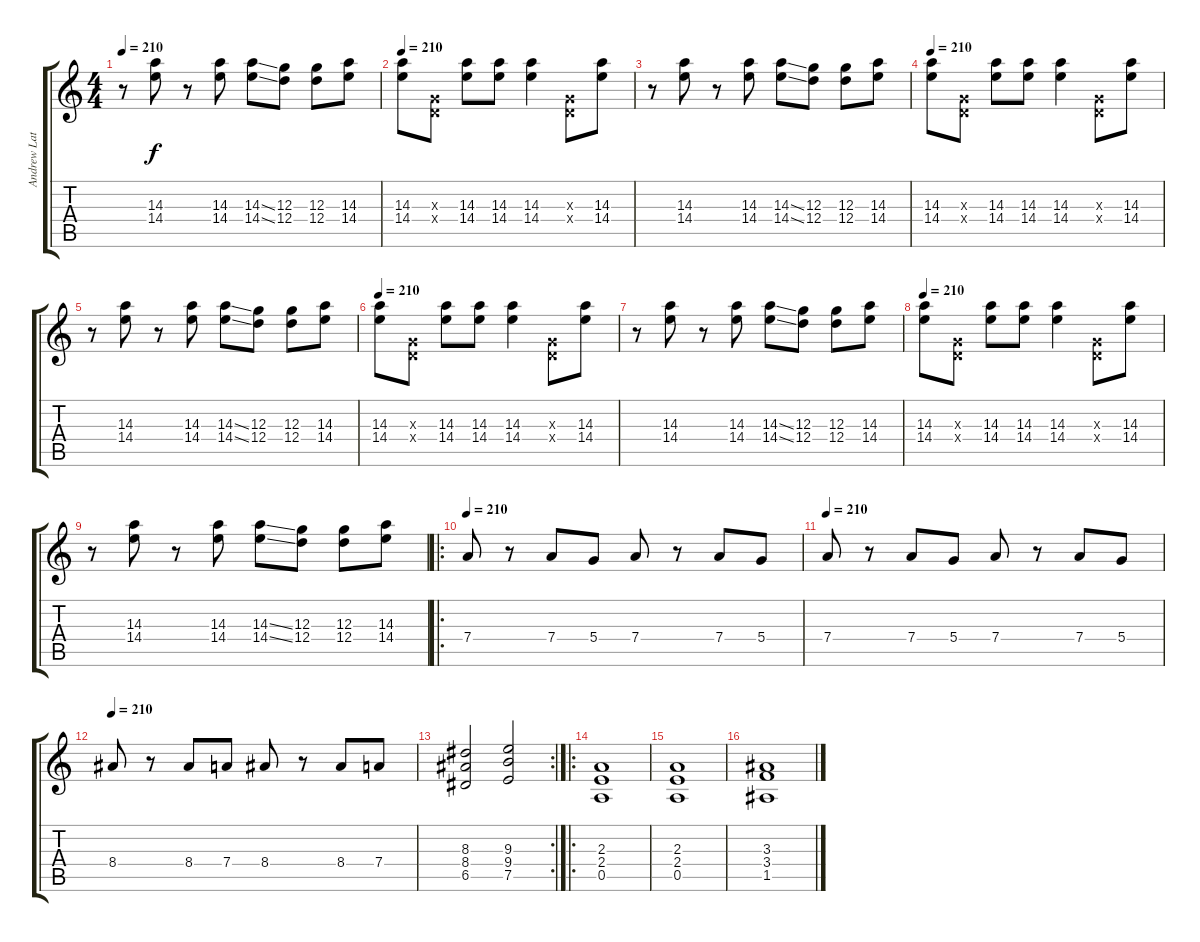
\track ("Andrew Latimer" "Andrew Lat") {instrument overdrivenguitar}
\staff {score tabs}
\tuning (E4 B3 G3 D3 A2 E2) {hide}
\ts (4 4)
\tempo 210
\clef g2
\ks c
r.8{dy f} (14.3 14.4).8 r.8 (14.3 14.4).8 (14.3{ss} 14.4{ss}).8 (12.3 12.4).8 (12.3 12.4).8 (14.3 14.4).8 |
\tempo 210
(14.3 14.4).8{volume 14} (0.3{x} 0.4{x}).8 (14.3 14.4).8 (14.3 14.4).8 (14.3 14.4).4 (0.3{x} 0.4{x}).8 (14.3 14.4).8 |
r.8 (14.3 14.4).8 r.8 (14.3 14.4).8 (14.3{ss} 14.4{ss}).8 (12.3 12.4).8 (12.3 12.4).8 (14.3 14.4).8 |
\tempo 210
(14.3 14.4).8 (0.3{x} 0.4{x}).8 (14.3 14.4).8 (14.3 14.4).8 (14.3 14.4).4 (0.3{x} 0.4{x}).8 (14.3 14.4).8 |
r.8 (14.3 14.4).8 r.8 (14.3 14.4).8 (14.3{ss} 14.4{ss}).8 (12.3 12.4).8 (12.3 12.4).8 (14.3 14.4).8 |
\tempo 210
(14.3 14.4).8{volume 14} (0.3{x} 0.4{x}).8 (14.3 14.4).8 (14.3 14.4).8 (14.3 14.4).4 (0.3{x} 0.4{x}).8 (14.3 14.4).8 |
r.8 (14.3 14.4).8 r.8 (14.3 14.4).8 (14.3{ss} 14.4{ss}).8 (12.3 12.4).8 (12.3 12.4).8 (14.3 14.4).8 |
\tempo 210
(14.3 14.4).8 (0.3{x} 0.4{x}).8 (14.3 14.4).8 (14.3 14.4).8 (14.3 14.4).4 (0.3{x} 0.4{x}).8 (14.3 14.4).8 |
r.8 (14.3 14.4).8 r.8 (14.3 14.4).8 (14.3{ss} 14.4{ss}).8 (12.3 12.4).8 (12.3 12.4).8 (14.3 14.4).8 |
\ro
\tempo 210
7.4.8{volume 15 instrument distortionguitar} r.8 7.4.8 5.4.8 7.4.8 r.8 7.4.8 5.4.8 |
\tempo 210
7.4.8{instrument distortionguitar} r.8 7.4.8 5.4.8 7.4.8 r.8 7.4.8 5.4.8 |
\tempo 210
8.4.8 r.8 8.4.8 7.4.8 8.4.8 r.8 8.4.8 7.4.8 |
\rc 2
(8.3 8.4 6.5).2 (9.3 9.4 7.5).2 |
\ro
(2.3 2.4 0.5).1 |
(2.3 2.4 0.5).1 |
(3.3 3.4 1.5).1
